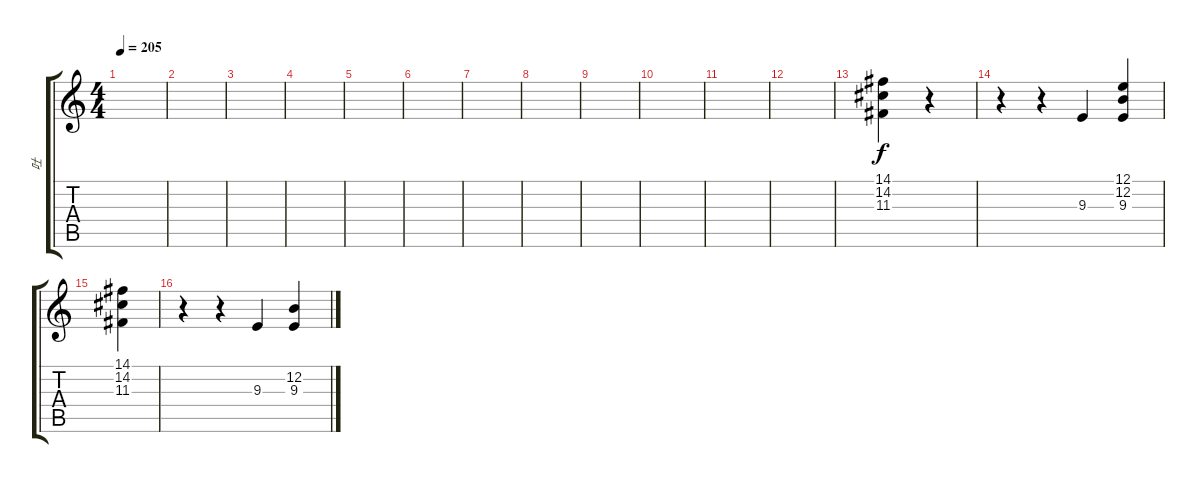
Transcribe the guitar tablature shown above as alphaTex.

\track ("吐" "吐") {instrument orchestrahit}
\staff {score tabs}
\tuning (E4 B3 G3 D3 A2 E2) {hide}
\ts (4 4)
\tempo 205
\clef g2
\ks c
|
|
|
|
|
|
|
|
|
|
|
|
(14.1 14.2 11.3).4 r.4 |
r.4 r.4 9.3.4 (12.1 12.2 9.3).4 |
(14.1 14.2 11.3).4 |
r.4 r.4 9.3.4 (12.2 9.3).4
